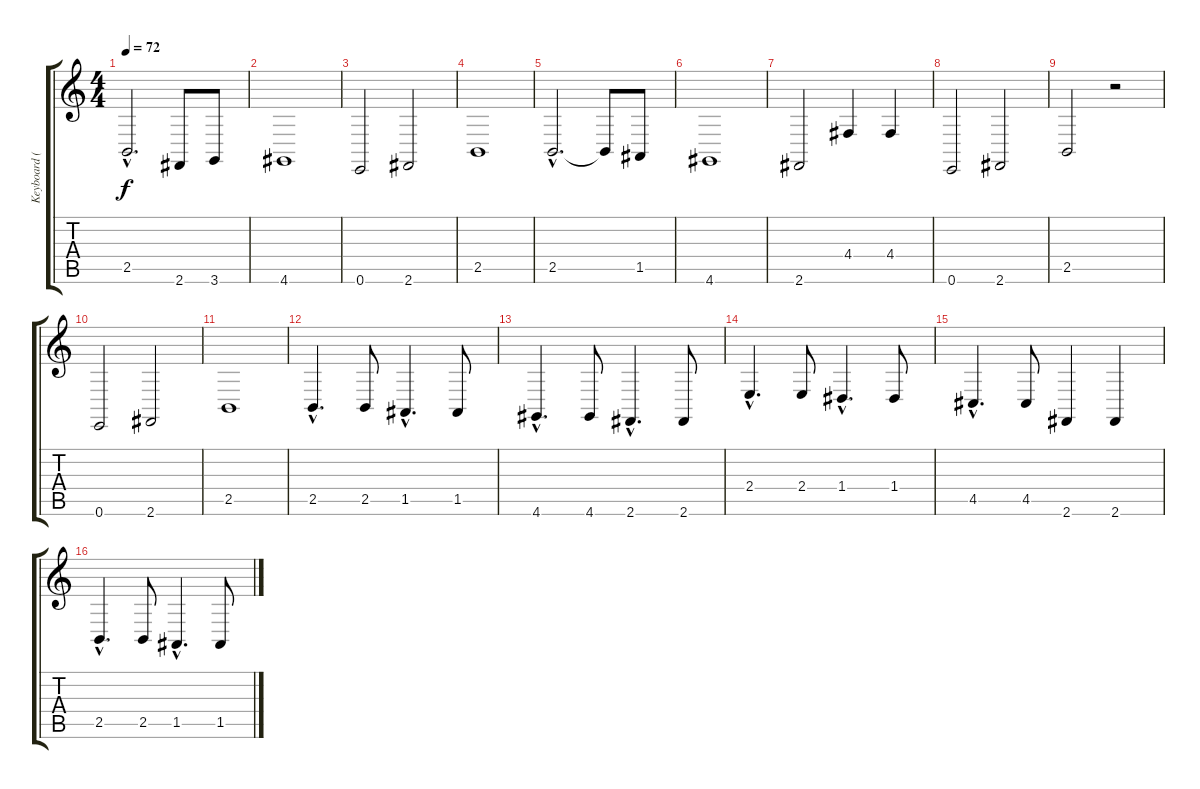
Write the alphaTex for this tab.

\track ("Keyboard (Right)" "Keyboard (") {instrument acousticgrandpiano}
\staff {score tabs}
\tuning (E4 B3 G3 D3 A2 E2) {hide}
\ts (4 4)
\tempo 72
\clef g2
\ks c
2.5{hac}.2{d dy f} 2.6.8 3.6.8 |
4.6.1 |
0.6.2 2.6.2 |
2.5.1 |
2.5{hac}.2{d} 2.5{t}.8 1.5.8 |
4.6.1 |
2.6.2 4.4.4 4.4.4 |
0.6.2 2.6.2 |
2.5.2 r.2 |
0.6.2 2.6.2 |
2.5.1 |
2.5{hac}.4{d} 2.5.8 1.5{hac}.4{d} 1.5.8 |
4.6{hac}.4{d} 4.6.8 2.6{hac}.4{d} 2.6.8 |
2.4{hac}.4{d} 2.4.8 1.4{hac}.4{d} 1.4.8 |
4.5{hac}.4{d} 4.5.8 2.6.4 2.6.4 |
2.5{hac}.4{d} 2.5.8 1.5{hac}.4{d} 1.5.8
